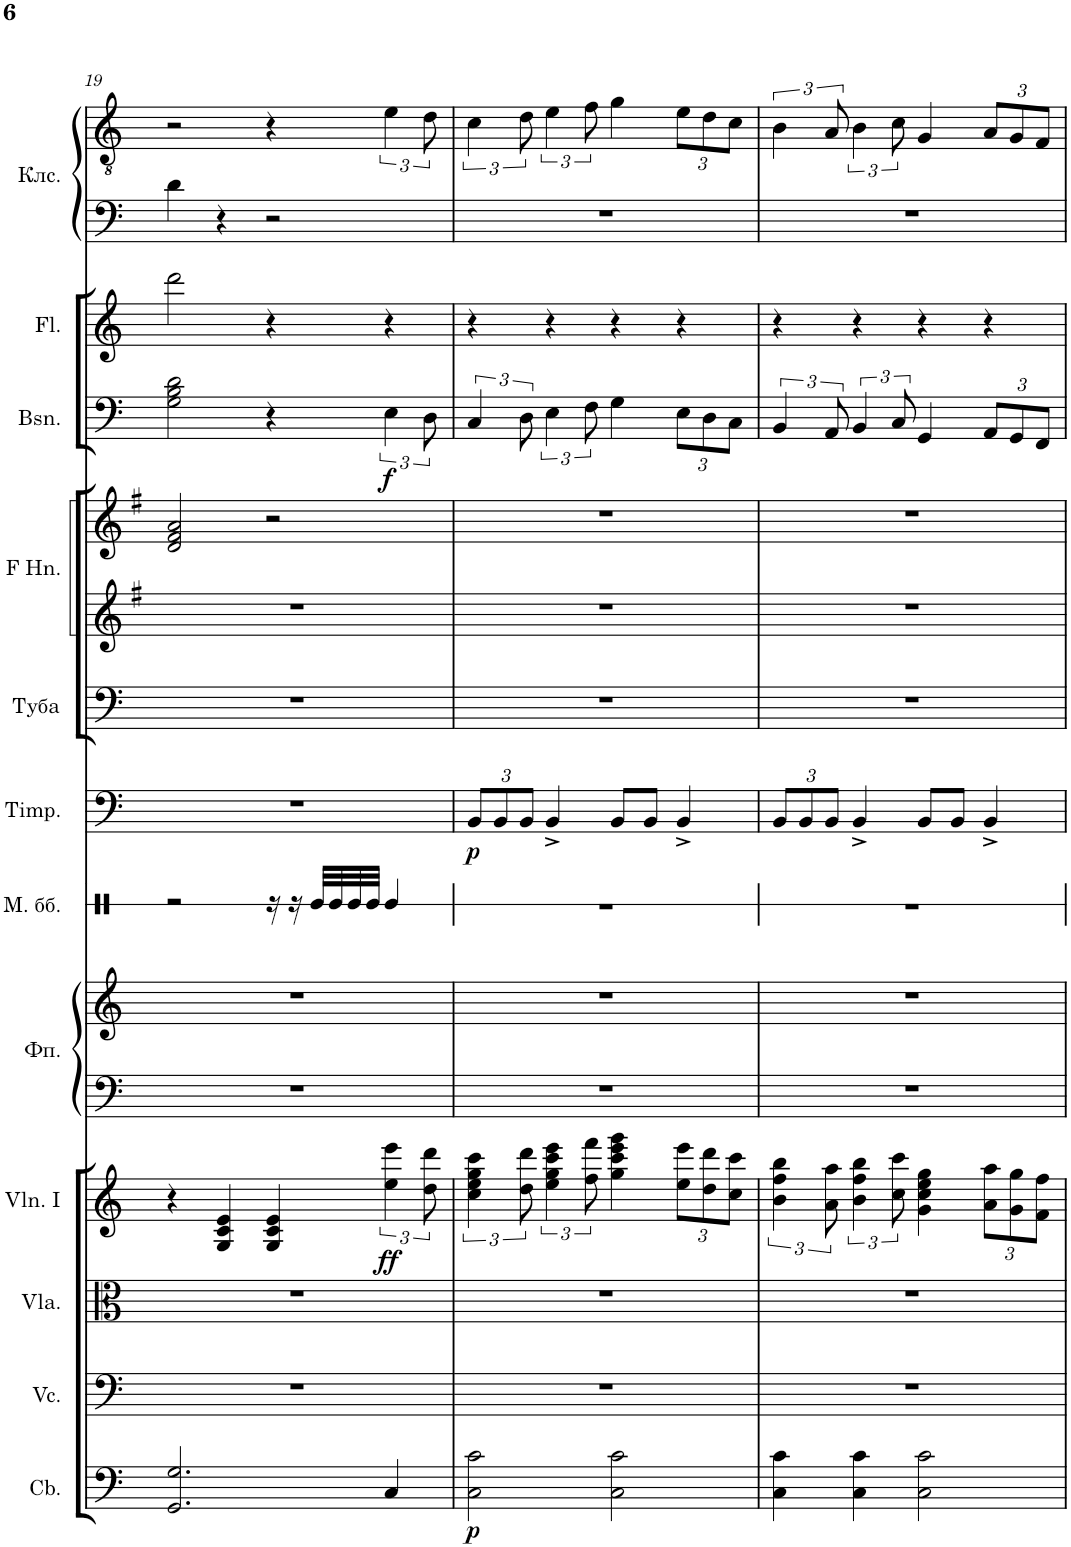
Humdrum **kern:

**kern	**dynam	**kern	**kern	**kern	**dynam	**kern	**kern	**kern	**kern	**dynam	**kern	**kern	**kern	**kern	**dynam	**kern	**kern	**kern
*part12	*part12	*part11	*part10	*part9	*part9	*part8	*part8	*part7	*part6	*part6	*part5	*part4	*part4	*part3	*part3	*part2	*part1	*part1
*staff15	*staff15	*staff14	*staff13	*staff12	*staff12	*staff11	*staff10	*staff9	*staff8	*staff8	*staff7	*staff6	*staff5	*staff4	*staff4	*staff3	*staff2	*staff1
*I"Contrabasses	*	*I"Violoncellos	*I"Violas	*I"Violins I	*	*I"Фортепиано	*	*I"Малый барабан	*I"Timpani	*	*I"Туба	*I"Horns in F	*	*I"Bassoons	*	*I"Flutes	*I"Клавесин	*
*I'Cb.	*	*I'Vc.	*I'Vla.	*I'Vln. I	*	*	*	*	*I'Timp.	*	*	*	*	*I'Bsn.	*	*I'Fl.	*	*
!!LO:PB:g=z
*clefF4	*	*clefF4	*clefC3	*clefG2	*	*clefF4	*clefG2	*clefX	*clefF4	*	*clefF4	*clefG2	*clefG2	*clefF4	*	*clefG2	*clefF4	*clefGv2
*Trd7c12	*	*	*	*	*	*	*	*	*	*	*	*Trd4c7	*Trd4c7	*	*	*	*	*
*k[]	*	*k[]	*k[]	*k[]	*	*k[]	*k[]	*k[]	*k[]	*	*k[]	*k[f#]	*k[f#]	*k[]	*	*k[]	*k[]	*k[]
*M4/4	*	*M4/4	*M4/4	*M4/4	*	*M4/4	*M4/4	*M4/4	*M4/4	*	*M4/4	*M4/4	*M4/4	*M4/4	*	*M4/4	*M4/4	*M4/4
=19	=19	=19	=19	=19	=19	=19	=19	=19	=19	=19	=19	=19	=19	=19	=19	=19	=19	=19
2.GG/ 2.G/	.	1r	1r	4r	.	1r	1r	2r	1r	.	1r	1r	2d/ 2f#/ 2a/	2G\ 2B\ 2d\	.	2ddd\	4d\	2r
.	.	.	.	4G/ 4c/ 4e/	.	.	.	.	.	.	.	.	.	.	.	.	4r	.
.	.	.	.	4G/ 4c/ 4e/	.	.	.	16r	.	.	.	.	2r	4r	.	4r	2r	4r
.	.	.	.	.	.	.	.	16r	.	.	.	.	.	.	.	.	.	.
.	.	.	.	.	.	.	.	32Re/LLL	.	.	.	.	.	.	.	.	.	.
.	.	.	.	.	.	.	.	32Re/	.	.	.	.	.	.	.	.	.	.
.	.	.	.	.	.	.	.	32Re/	.	.	.	.	.	.	.	.	.	.
.	.	.	.	.	.	.	.	32Re/JJJ	.	.	.	.	.	.	.	.	.	.
!	!	!	!	!	!LO:DY:b	!	!	!	!	!	!	!	!	!	!LO:DY:b	!	!	!
4C/	.	.	.	6ee\ 6eee\	ff	.	.	4Re/	.	.	.	.	.	6E\	f	4r	.	6e\
.	.	.	.	12dd\ 12ddd\	.	.	.	.	.	.	.	.	.	12D\	.	.	.	12d\
=20	=20	=20	=20	=20	=20	=20	=20	=20	=20	=20	=20	=20	=20	=20	=20	=20	=20	=20
*	*	*	*	*	*	*	*	*	*Xbrackettup	*	*	*	*	*	*	*	*	*
!	!LO:DY:b	!	!	!	!	!	!	!	!	!LO:DY:b	!	!	!	!	!	!	!	!
2C\ 2c\	p	1r	1r	6cc\ 6ee\ 6gg\ 6ccc\	.	1r	1r	1r	12BB/L	p	1r	1r	1r	6C/	.	4r	1r	6c\
.	.	.	.	.	.	.	.	.	12BB/	.	.	.	.	.	.	.	.	.
.	.	.	.	12dd\ 12ddd\	.	.	.	.	12BB/J	.	.	.	.	12D\	.	.	.	12d\
.	.	.	.	6ee\ 6gg\ 6ccc\ 6eee\	.	.	.	.	4BB^/	.	.	.	.	6E\	.	4r	.	6e\
.	.	.	.	12ff\ 12fff\	.	.	.	.	.	.	.	.	.	12F\	.	.	.	12f\
2C\ 2c\	.	.	.	4gg\ 4ccc\ 4eee\ 4ggg\	.	.	.	.	8BB/L	.	.	.	.	4G\	.	4r	.	4g\
.	.	.	.	.	.	.	.	.	8BB/J	.	.	.	.	.	.	.	.	.
*	*	*	*	*Xbrackettup	*	*	*	*	*	*	*	*	*	*Xbrackettup	*	*	*	*Xbrackettup
.	.	.	.	12ee\ 12eee\L	.	.	.	.	4BB^/	.	.	.	.	12E\L	.	4r	.	12e\L
.	.	.	.	12dd\ 12ddd\	.	.	.	.	.	.	.	.	.	12D\	.	.	.	12d\
.	.	.	.	12cc\ 12ccc\J	.	.	.	.	.	.	.	.	.	12C\J	.	.	.	12c\J
=21	=21	=21	=21	=21	=21	=21	=21	=21	=21	=21	=21	=21	=21	=21	=21	=21	=21	=21
*	*	*	*	*brackettup	*	*	*	*	*	*	*	*	*	*brackettup	*	*	*	*brackettup
4C\ 4c\	.	1r	1r	6b\ 6ff\ 6bb\	.	1r	1r	1r	12BB/L	.	1r	1r	1r	6BB/	.	4r	1r	6B\
.	.	.	.	.	.	.	.	.	12BB/	.	.	.	.	.	.	.	.	.
.	.	.	.	12a\ 12aa\	.	.	.	.	12BB/J	.	.	.	.	12AA/	.	.	.	12A/
4C\ 4c\	.	.	.	6b\ 6ff\ 6bb\	.	.	.	.	4BB^/	.	.	.	.	6BB/	.	4r	.	6B\
.	.	.	.	12cc\ 12ccc\	.	.	.	.	.	.	.	.	.	12C/	.	.	.	12c\
2C\ 2c\	.	.	.	4g\ 4cc\ 4ee\ 4gg\	.	.	.	.	8BB/L	.	.	.	.	4GG/	.	4r	.	4G/
.	.	.	.	.	.	.	.	.	8BB/J	.	.	.	.	.	.	.	.	.
*	*	*	*	*Xbrackettup	*	*	*	*	*	*	*	*	*	*Xbrackettup	*	*	*	*Xbrackettup
.	.	.	.	12a\ 12aa\L	.	.	.	.	4BB^/	.	.	.	.	12AA/L	.	4r	.	12A/L
.	.	.	.	12g\ 12gg\	.	.	.	.	.	.	.	.	.	12GG/	.	.	.	12G/
.	.	.	.	12f\ 12ff\J	.	.	.	.	.	.	.	.	.	12FF/J	.	.	.	12F/J
=	=	=	=	=	=	=	=	=	=	=	=	=	=	=	=	=	=	=
*-	*-	*-	*-	*-	*-	*-	*-	*-	*-	*-	*-	*-	*-	*-	*-	*-	*-	*-
